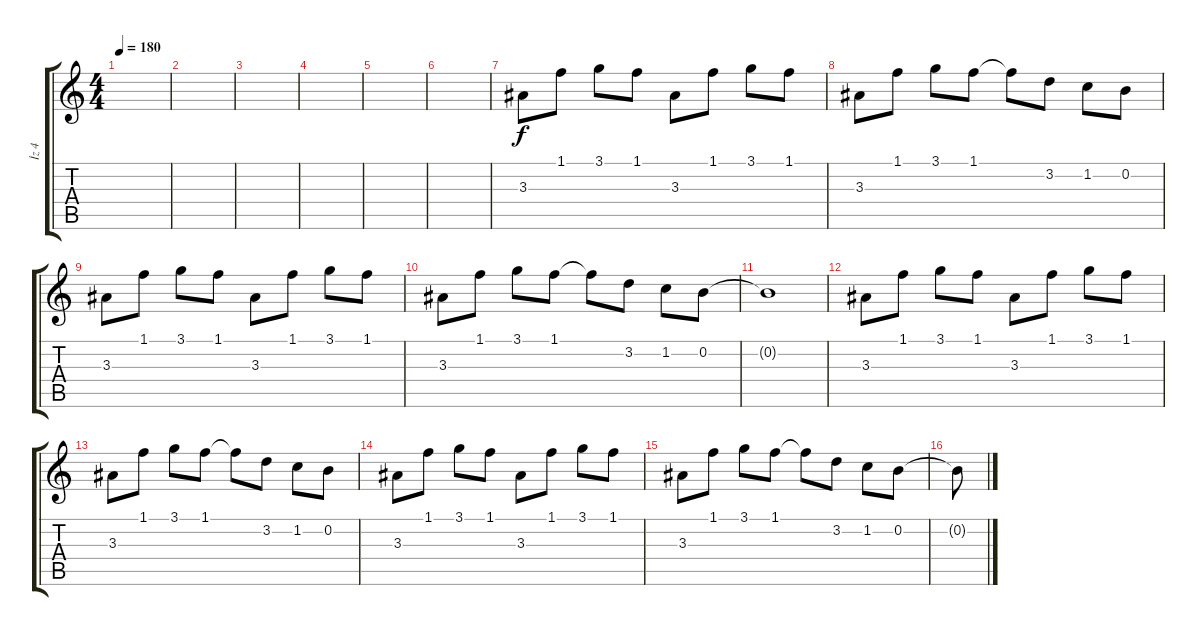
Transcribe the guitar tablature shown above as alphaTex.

\track ("İz 4" "İz 4") {instrument overdrivenguitar}
\staff {score tabs}
\tuning (E4 B3 G3 D3 A2 E2) {hide}
\ts (4 4)
\tempo 180
\clef g2
\ks c
|
|
|
|
|
|
3.3.8 1.1.8 3.1.8 1.1.8 3.3.8 1.1.8 3.1.8 1.1.8 |
3.3.8 1.1.8 3.1.8 1.1.8 1.1{t}.8 3.2.8 1.2.8 0.2.8 |
3.3.8 1.1.8 3.1.8 1.1.8 3.3.8 1.1.8 3.1.8 1.1.8 |
3.3.8 1.1.8 3.1.8 1.1.8 1.1{t}.8 3.2.8 1.2.8 0.2.8 |
0.2{t}.1 |
3.3.8 1.1.8 3.1.8 1.1.8 3.3.8 1.1.8 3.1.8 1.1.8 |
3.3.8 1.1.8 3.1.8 1.1.8 1.1{t}.8 3.2.8 1.2.8 0.2.8 |
3.3.8 1.1.8 3.1.8 1.1.8 3.3.8 1.1.8 3.1.8 1.1.8 |
3.3.8 1.1.8 3.1.8 1.1.8 1.1{t}.8 3.2.8 1.2.8 0.2.8 |
0.2{t}.8
